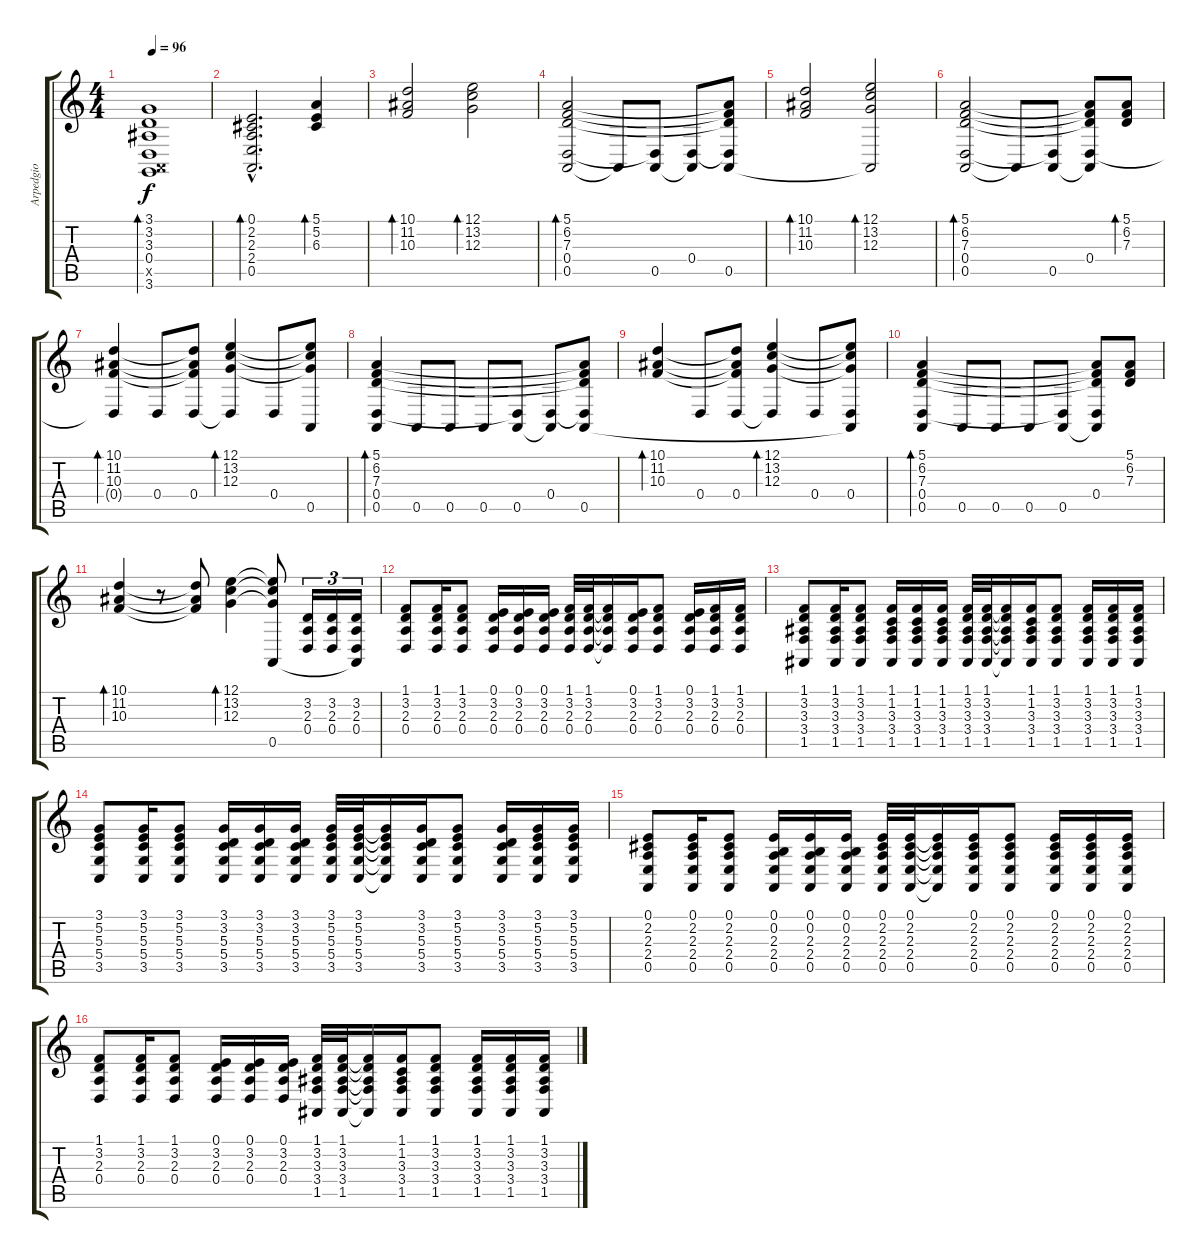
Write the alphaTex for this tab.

\track ("Arpedgio" "Arpedgio") {instrument brightacousticpiano}
\staff {score tabs}
\tuning (E4 B3 G3 D3 A2 E2) {hide}
\ts (4 4)
\tempo 96
\clef g2
\ks c
(3.1 3.2 3.3 0.4 0.5{x} 3.6).1{bd 240 dy f} |
(0.1{hac} 2.2{hac} 2.3{hac} 2.4{hac} 0.5{hac}).2{d bd 240} (5.1 5.2 6.3).4{bd 240} |
(10.1 11.2 10.3).2{bd 240} (12.1 13.2 12.3).2{bd 240} |
(5.1 6.2 7.3 0.4 0.5).2{bd 240} 0.5{t}.8 (0.4{t} 0.5).8 (0.4 0.5{t}).8 (5.1{t} 6.2{t} 7.3{t} 0.4{t} 0.5).8 |
(10.1 11.2 10.3).2{bd 240} (12.1 13.2 12.3 0.5{t}).2{bd 240} |
(5.1 6.2 7.3 0.4 0.5).2{bd 240} 0.5{t}.8 (0.4{t} 0.5).8 (5.1{t} 6.2{t} 7.3{t} 0.4 0.5{t}).8 (5.1 6.2 7.3).8{bd 240} |
(10.1 11.2 10.3 0.4{t}).4{bd 240} 0.4.8 (10.1{t} 11.2{t} 10.3{t} 0.4).8 (12.1 13.2 12.3 0.4{t}).4{bd 240} 0.4.8 (12.1{t} 13.2{t} 12.3{t} 0.5).8 |
(5.1 6.2 7.3 0.4 0.5).4{bd 240} 0.5.8 0.5.8 0.5.8 (0.4{t} 0.5).8 (0.4 0.5{t}).8 (5.1{t} 6.2{t} 7.3{t} 0.4{t} 0.5).8 |
(10.1 11.2 10.3).4{bd 240} 0.4.8 (10.1{t} 11.2{t} 10.3{t} 0.4).8 (12.1 13.2 12.3 0.4{t}).4{bd 240} 0.4.8 (12.1{t} 13.2{t} 12.3{t} 0.4 0.5{t}).8 |
(5.1 6.2 7.3 0.4 0.5).4{bd 240} 0.5.8 0.5.8 0.5.8 (0.4{t} 0.5).8 (5.1{t} 6.2{t} 7.3{t} 0.4 0.5{t}).8 (5.1 6.2 7.3).8 |
(10.1 11.2 10.3).4{bd 240} r.8 (10.1{t} 11.2{t} 10.3{t}).8 (12.1 13.2 12.3).4{bd 240} (12.1{t} 13.2{t} 12.3{t} 0.5).8 (3.2 2.3 0.4).16{tu (3 2)} (3.2 2.3 0.4).16{tu (3 2)} (3.2 2.3 0.4 0.5{t}).16{tu (3 2)} |
(1.1 3.2 2.3 0.4).8 (1.1 3.2 2.3 0.4).16 (1.1 3.2 2.3 0.4).8 (0.1 3.2 2.3 0.4).16 (0.1 3.2 2.3 0.4).16 (0.1 3.2 2.3 0.4).16 (1.1 3.2 2.3 0.4).32 (1.1 3.2 2.3 0.4).32 (1.1{t} 3.2{t} 2.3{t} 0.4{t}).16 (0.1 3.2 2.3 0.4).16 (1.1 3.2 2.3 0.4).8 (0.1 3.2 2.3 0.4).16 (1.1 3.2 2.3 0.4).16 (1.1 3.2 2.3 0.4).16 |
(1.1 3.2 3.3 3.4 1.5).8 (1.1 3.2 3.3 3.4 1.5).16 (1.1 3.2 3.3 3.4 1.5).8 (1.1 1.2 3.3 3.4 1.5).16 (1.1 1.2 3.3 3.4 1.5).16 (1.1 1.2 3.3 3.4 1.5).16 (1.1 3.2 3.3 3.4 1.5).32 (1.1 3.2 3.3 3.4 1.5).32 (1.1{t} 3.2{t} 3.3{t} 3.4{t} 1.5{t}).16 (1.1 1.2 3.3 3.4 1.5).16 (1.1 3.2 3.3 3.4 1.5).8 (1.1 3.2 3.3 3.4 1.5).16 (1.1 3.2 3.3 3.4 1.5).16 (1.1 3.2 3.3 3.4 1.5).16 |
(3.1 5.2 5.3 5.4 3.5).8 (3.1 5.2 5.3 5.4 3.5).16 (3.1 5.2 5.3 5.4 3.5).8 (3.1 3.2 5.3 5.4 3.5).16 (3.1 3.2 5.3 5.4 3.5).16 (3.1 3.2 5.3 5.4 3.5).16 (3.1 5.2 5.3 5.4 3.5).32 (3.1 5.2 5.3 5.4 3.5).32 (3.1{t} 5.2{t} 5.3{t} 5.4{t} 3.5{t}).16 (3.1 3.2 5.3 5.4 3.5).16 (3.1 5.2 5.3 5.4 3.5).8 (3.1 3.2 5.3 5.4 3.5).16 (3.1 5.2 5.3 5.4 3.5).16 (3.1 5.2 5.3 5.4 3.5).16 |
(0.1 2.2 2.3 2.4 0.5).8 (0.1 2.2 2.3 2.4 0.5).16 (0.1 2.2 2.3 2.4 0.5).8 (0.1 0.2 2.3 2.4 0.5).16 (0.1 0.2 2.3 2.4 0.5).16 (0.1 0.2 2.3 2.4 0.5).16 (0.1 2.2 2.3 2.4 0.5).32 (0.1 2.2 2.3 2.4 0.5).32 (0.1{t} 2.2{t} 2.3{t} 2.4{t} 0.5{t}).16 (0.1 2.2 2.3 2.4 0.5).16 (0.1 2.2 2.3 2.4 0.5).8 (0.1 2.2 2.3 2.4 0.5).16 (0.1 2.2 2.3 2.4 0.5).16 (0.1 2.2 2.3 2.4 0.5).16 |
(1.1 3.2 2.3 0.4).8 (1.1 3.2 2.3 0.4).16 (1.1 3.2 2.3 0.4).8 (0.1 3.2 2.3 0.4).16 (0.1 3.2 2.3 0.4).16 (0.1 3.2 2.3 0.4).16 (1.1 3.2 3.3 3.4 1.5).32 (1.1 3.2 3.3 3.4 1.5).32 (1.1{t} 3.2{t} 3.3{t} 3.4{t} 1.5{t}).16 (1.1 1.2 3.3 3.4 1.5).16 (1.1 3.2 3.3 3.4 1.5).8 (1.1 3.2 3.3 3.4 1.5).16 (1.1 3.2 3.3 3.4 1.5).16 (1.1 3.2 3.3 3.4 1.5).16
